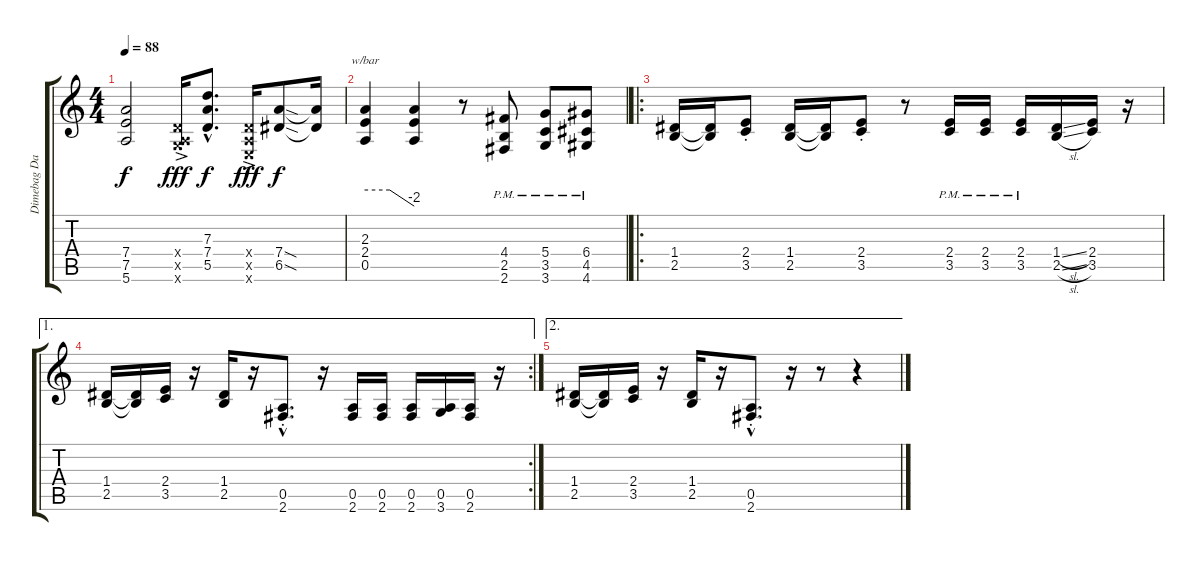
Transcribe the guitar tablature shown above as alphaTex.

\track ("Dimebag Darrell (Rythm)" "Dimebag Da") {instrument distortionguitar}
\staff {score tabs}
\tuning (E4 B3 G3 D3 A2 E2) {hide}
\ts (4 4)
\tempo 88
\clef g2
\ks c
(7.4{t} 7.5{t} 5.6{t}).2{dy f} (0.4{x} 0.5{x} 3.6{ac x}).16{dy fff} (7.3{hac} 7.4{hac} 5.5{hac}).8{d dy f} (0.4{x} 0.5{x} 0.6{ac x}).16{dy fff} (7.4{sod} 6.5{sod}).8{dy f} (7.4{t} 6.5{t}).16 |
(2.3 2.4 0.5).4{tbe (custom default 0 0 30 0 60 -8)} (2.3{t} 2.4{t} 0.5{t}).4 r.8 (4.4{pm} 2.5{pm} 2.6{pm}).8 (5.4{pm} 3.5{pm} 3.6{pm}).8 (6.4{pm} 4.5{pm} 4.6{pm}).8 |
\ro
(1.4 2.5).16 (1.4{t} 2.5{t}).16 (2.4{st} 3.5{st}).8 (1.4 2.5).16 (1.4{t} 2.5{t}).16 (2.4{st} 3.5{st}).8 r.8 (2.4{pm} 3.5{pm}).16 (2.4{pm} 3.5{pm}).16 (2.4{pm} 3.5{pm}).16 (1.4{sl} 2.5{sl}).16 (2.4 3.5).16 r.16 |
\ae 1
\rc 2
(1.4 2.5).16 (1.4{t} 2.5{t}).16 (2.4 3.5).16 r.16 (1.4 2.5).16 r.16 (0.5{hac st} 2.6{hac st}).8{d} r.16 (0.5 2.6).16 (0.5 2.6).16 (0.5 2.6).16 (0.5 3.6).16 (0.5 2.6).16 r.16 |
\ae 2
(1.4 2.5).16 (1.4{t} 2.5{t}).16 (2.4 3.5).16 r.16 (1.4 2.5).16 r.16 (0.5{hac st} 2.6{hac st}).8{d} r.16 r.8 r.4
